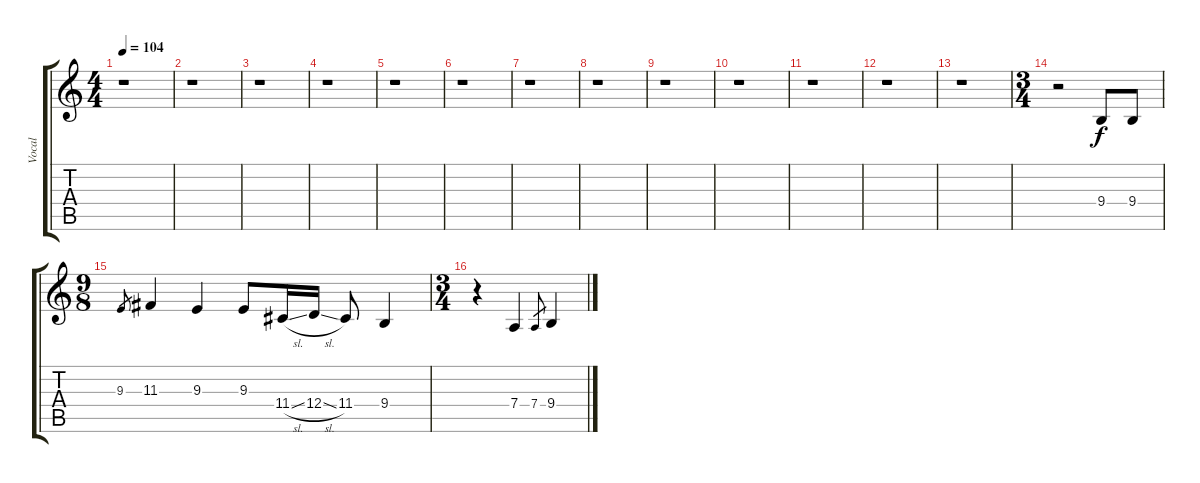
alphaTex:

\track ("Vocal" "Vocal") {instrument trombone}
\staff {score tabs}
\tuning (E4 B3 G3 D3 A2 E2) {hide}
\ts (4 4)
\tempo 104
\clef g2
\ks c
r.1{dy f} |
r.1 |
r.1 |
r.1 |
r.1 |
r.1 |
r.1 |
r.1 |
r.1 |
r.1 |
r.1 |
r.1 |
r.1 |
\ts (3 4)
r.2 9.4.8 9.4.8 |
\ts (9 8)
9.3.8{gr} 11.3.4 9.3.4 9.3.8 11.4{sl}.16 12.4{sl}.16 11.4.8 9.4.4 |
\ts (3 4)
r.4 7.4.4 7.4.8{gr} 9.4.4
